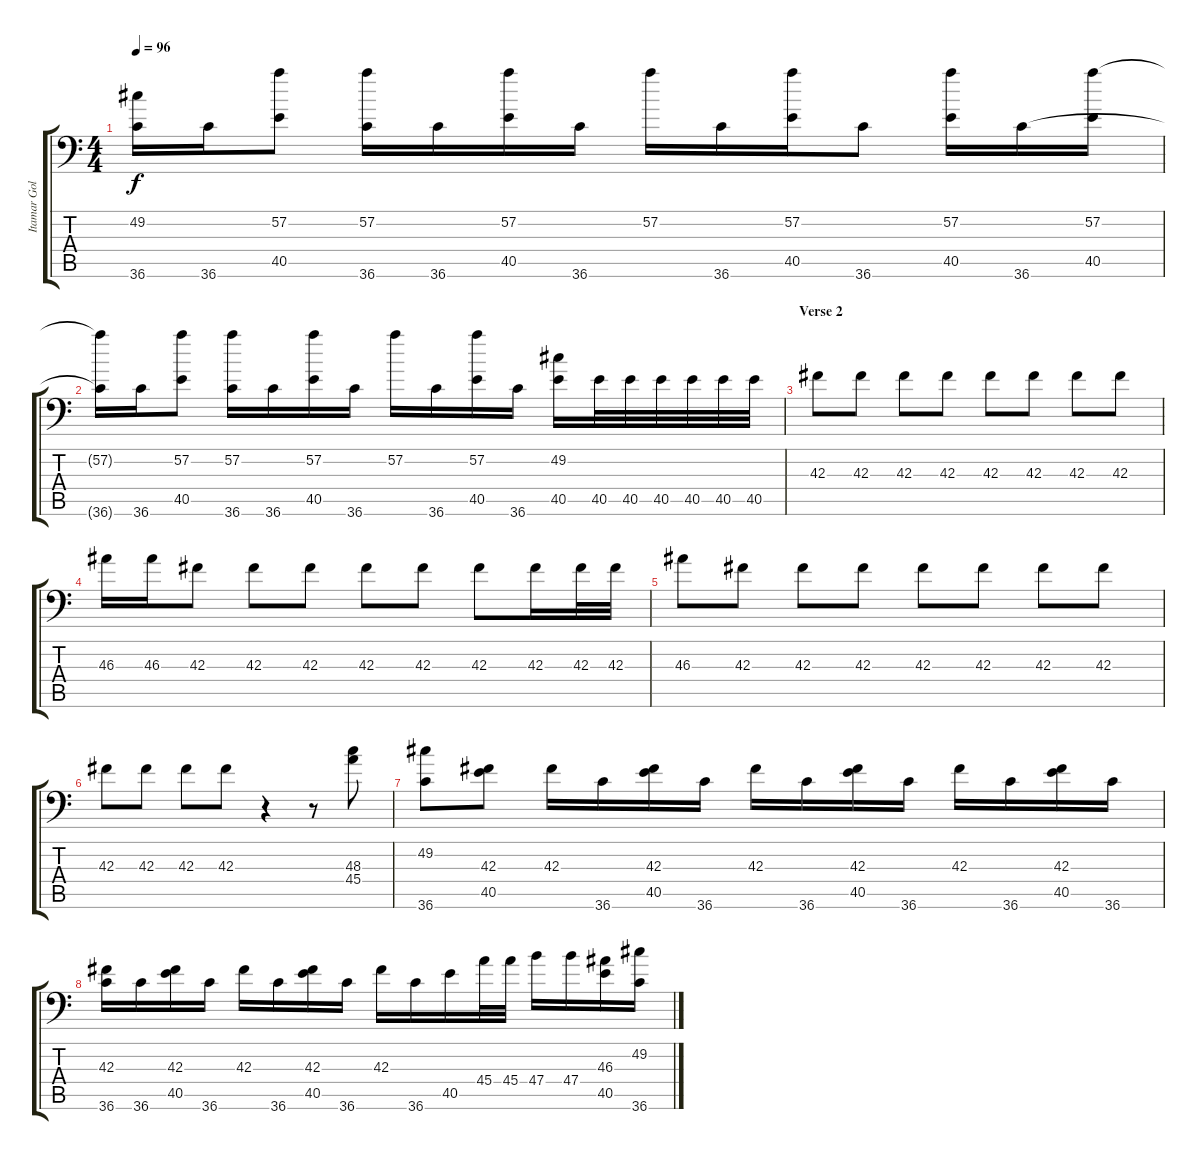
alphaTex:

\track ("Itamar Goldwasser" "Itamar Gol") {instrument acousticgrandpiano}
\staff {score tabs}
\tuning (C-1 C-1 C-1 C-1 C-1 C-1) {hide}
\ts (4 4)
\tempo 96
\clef f4
\ks c
(49.2{t} 36.6{t}).16{dy f} 36.6.16 (57.2 40.5).8 (57.2 36.6).16 36.6.16 (57.2 40.5).16 36.6.16 57.2.16 36.6.16 (57.2 40.5).16 36.6.8 (57.2 40.5).16 36.6.16 (57.2 40.5).16 |
(57.2{t} 36.6{t}).16 36.6.16 (57.2 40.5).8 (57.2 36.6).16 36.6.16 (57.2 40.5).16 36.6.16 57.2.16 36.6.16 (57.2 40.5).16 36.6.16 (49.2 40.5).16 40.5.32 40.5.32 40.5.32 40.5.32 40.5.32 40.5.32 |
\section ("" "Verse 2")
42.3.8 42.3.8 42.3.8 42.3.8 42.3.8 42.3.8 42.3.8 42.3.8 |
46.3.16 46.3.16 42.3.8 42.3.8 42.3.8 42.3.8 42.3.8 42.3.8 42.3.16 42.3.32 42.3.32 |
46.3.8 42.3.8 42.3.8 42.3.8 42.3.8 42.3.8 42.3.8 42.3.8 |
42.3.8 42.3.8 42.3.8 42.3.8 r.4 r.8 (48.3 45.4).8 |
(49.2 36.6).8 (42.3 40.5).8 42.3.16 36.6.16 (42.3 40.5).16 36.6.16 42.3.16 36.6.16 (42.3 40.5).16 36.6.16 42.3.16 36.6.16 (42.3 40.5).16 36.6.16 |
(42.3 36.6).16 36.6.16 (42.3 40.5).16 36.6.16 42.3.16 36.6.16 (42.3 40.5).16 36.6.16 42.3.16 36.6.16 40.5.16 45.4.32 45.4.32 47.4.16 47.4.16 (46.3 40.5).16 (49.2 36.6).16
